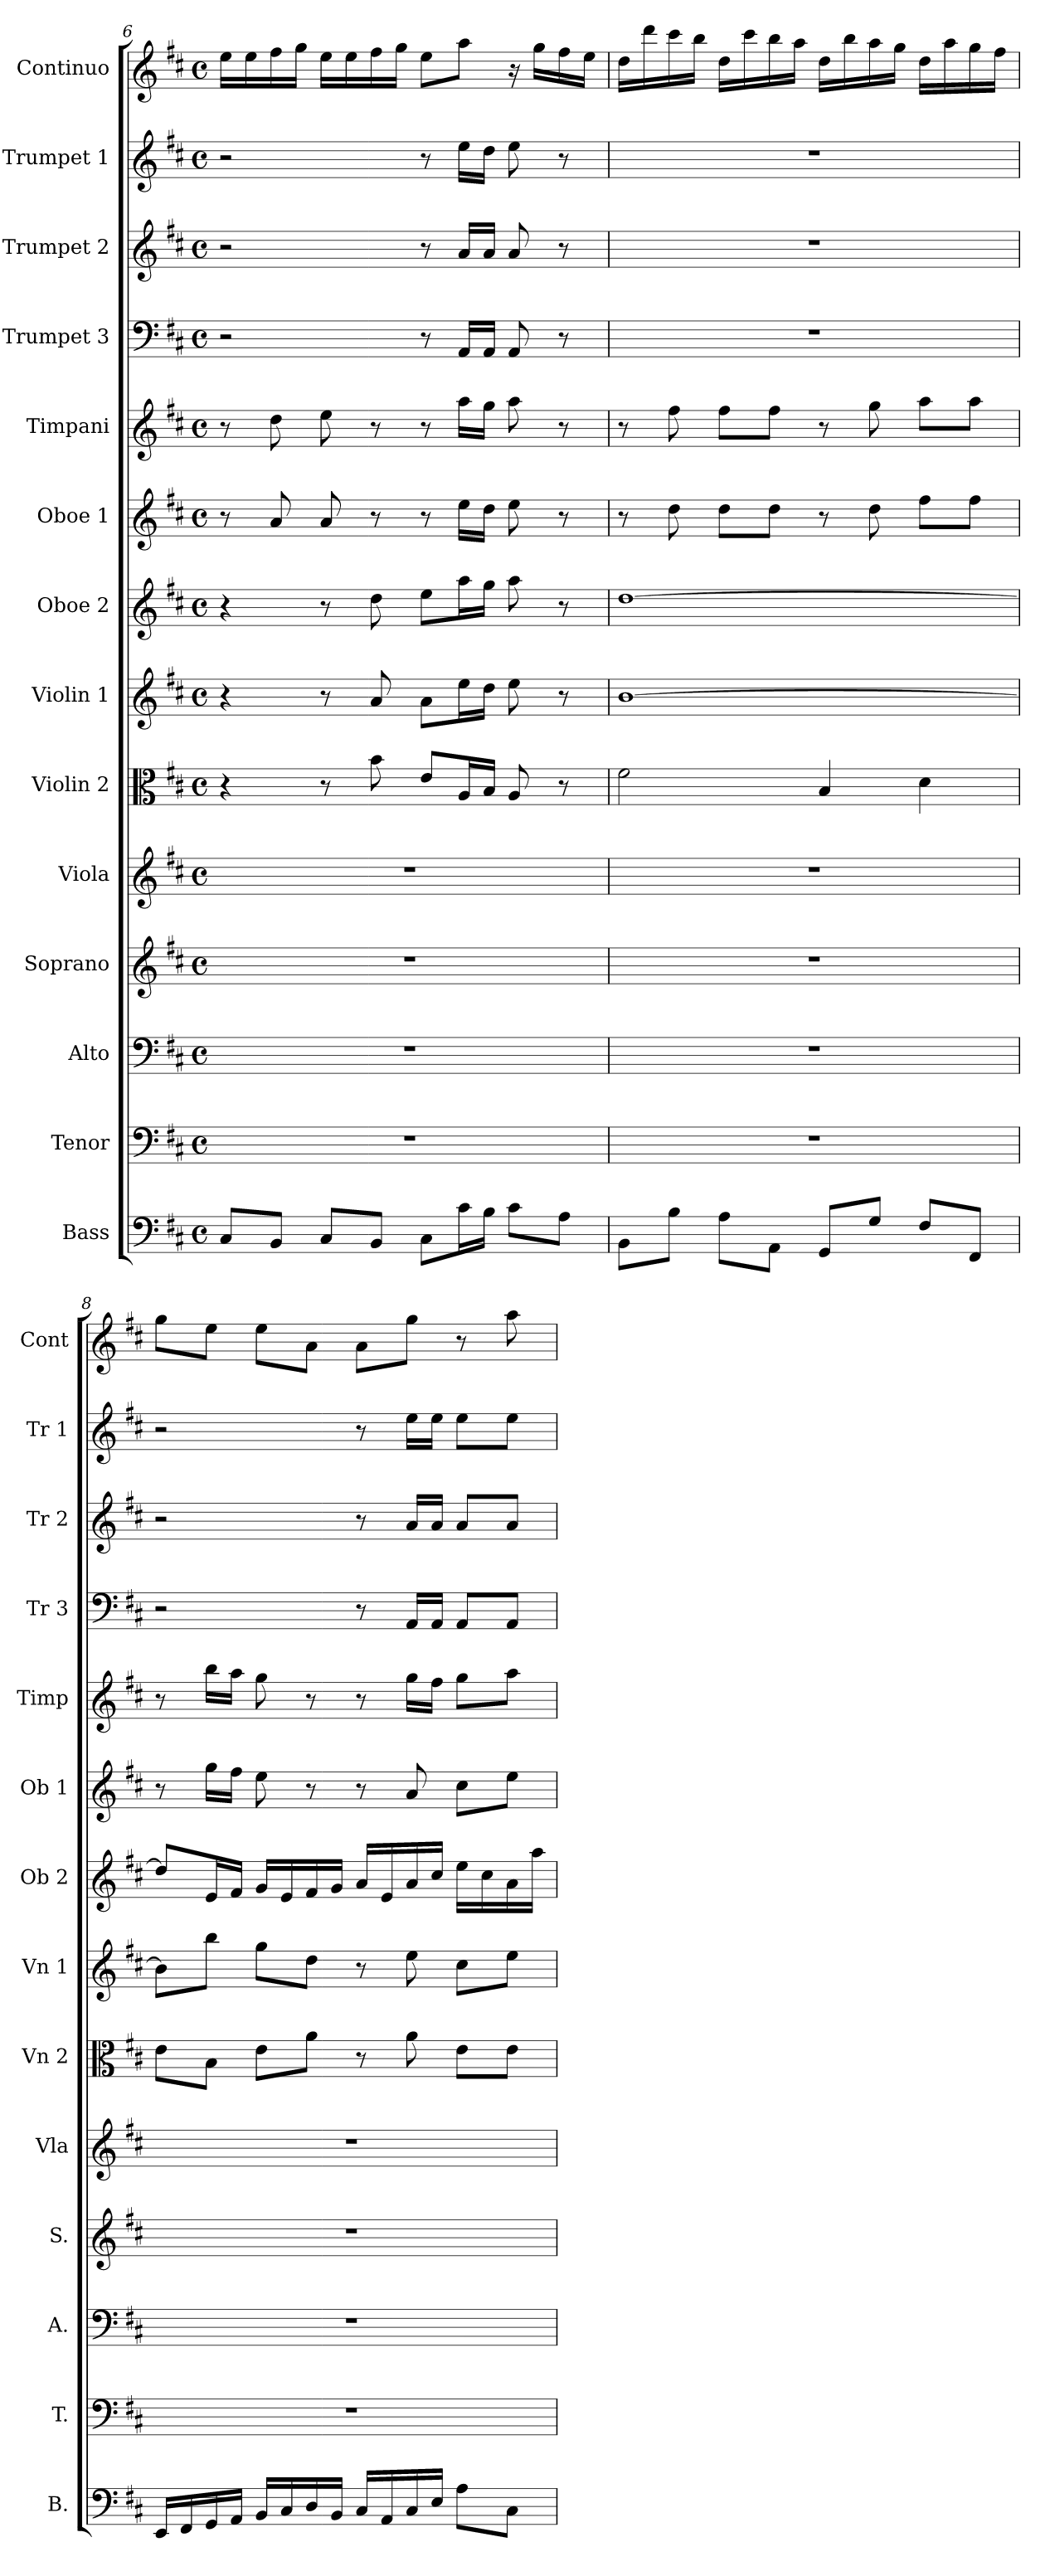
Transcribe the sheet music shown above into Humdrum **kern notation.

**kern	**kern	**kern	**kern	**kern	**kern	**kern	**kern	**kern	**kern	**kern	**kern	**kern	**kern
*part14	*part13	*part12	*part11	*part10	*part9	*part8	*part7	*part6	*part5	*part4	*part3	*part2	*part1
*staff14	*staff13	*staff12	*staff11	*staff10	*staff9	*staff8	*staff7	*staff6	*staff5	*staff4	*staff3	*staff2	*staff1
*I"Bass	*I"Tenor	*I"Alto	*I"Soprano	*I"Viola	*I"Violin 2	*I"Violin 1	*I"Oboe 2	*I"Oboe 1	*I"Timpani	*I"Trumpet 3	*I"Trumpet 2	*I"Trumpet 1	*I"Continuo
*I'B.	*I'T.	*I'A.	*I'S.	*I'Vla	*I'Vn 2	*I'Vn 1	*I'Ob 2	*I'Ob 1	*I'Timp	*I'Tr 3	*I'Tr 2	*I'Tr 1	*I'Cont
!!LO:PB:g=z
*clefF4	*clefF4	*clefF4	*clefG2	*clefG2	*clefC3	*clefG2	*clefG2	*clefG2	*clefG2	*clefF4	*clefG2	*clefG2	*clefG2
*k[f#c#]	*k[f#c#]	*k[f#c#]	*k[f#c#]	*k[f#c#]	*k[f#c#]	*k[f#c#]	*k[f#c#]	*k[f#c#]	*k[f#c#]	*k[f#c#]	*k[f#c#]	*k[f#c#]	*k[f#c#]
*D:	*D:	*D:	*D:	*D:	*D:	*D:	*D:	*D:	*D:	*D:	*D:	*D:	*D:
*M4/4	*M4/4	*M4/4	*M4/4	*M4/4	*M4/4	*M4/4	*M4/4	*M4/4	*M4/4	*M4/4	*M4/4	*M4/4	*M4/4
*met(c)	*met(c)	*met(c)	*met(c)	*met(c)	*met(c)	*met(c)	*met(c)	*met(c)	*met(c)	*met(c)	*met(c)	*met(c)	*met(c)
=6	=6	=6	=6	=6	=6	=6	=6	=6	=6	=6	=6	=6	=6
8C#/L	1r	1r	1r	1r	4r	4r	4r	8r	8r	2r	2r	2r	16ee\LL
.	.	.	.	.	.	.	.	.	.	.	.	.	16ee\
8BB/J	.	.	.	.	.	.	.	8a/	8dd\	.	.	.	16ff#\
.	.	.	.	.	.	.	.	.	.	.	.	.	16gg\JJ
8C#/L	.	.	.	.	8r	8r	8r	8a/	8ee\	.	.	.	16ee\LL
.	.	.	.	.	.	.	.	.	.	.	.	.	16ee\
8BB/J	.	.	.	.	8b\	8a/	8dd\	8r	8r	.	.	.	16ff#\
.	.	.	.	.	.	.	.	.	.	.	.	.	16gg\JJ
8C#\L	.	.	.	.	8e/L	8a\L	8ee\L	8r	8r	8r	8r	8r	8ee\L
16c#\L	.	.	.	.	16A/L	16ee\L	16aa\L	16ee\LL	16aa\LL	16AA/LL	16a/LL	16ee\LL	8aa\J
16B\JJ	.	.	.	.	16B/JJ	16dd\JJ	16gg\JJ	16dd\JJ	16gg\JJ	16AA/JJ	16a/JJ	16dd\JJ	.
8c#\L	.	.	.	.	8A/	8ee\	8aa\	8ee\	8aa\	8AA/	8a/	8ee\	16r
.	.	.	.	.	.	.	.	.	.	.	.	.	16gg\LL
8A\J	.	.	.	.	8r	8r	8r	8r	8r	8r	8r	8r	16ff#\
.	.	.	.	.	.	.	.	.	.	.	.	.	16ee\JJ
=7	=7	=7	=7	=7	=7	=7	=7	=7	=7	=7	=7	=7	=7
8BB\L	1r	1r	1r	1r	2f#\	[1b	[1dd	8r	8r	1r	1r	1r	16dd\LL
.	.	.	.	.	.	.	.	.	.	.	.	.	16ddd\
8B\J	.	.	.	.	.	.	.	8dd\	8ff#\	.	.	.	16ccc#\
.	.	.	.	.	.	.	.	.	.	.	.	.	16bb\JJ
8A\L	.	.	.	.	.	.	.	8dd\L	8ff#\L	.	.	.	16dd\LL
.	.	.	.	.	.	.	.	.	.	.	.	.	16ccc#\
8AA\J	.	.	.	.	.	.	.	8dd\J	8ff#\J	.	.	.	16bb\
.	.	.	.	.	.	.	.	.	.	.	.	.	16aa\JJ
8GG/L	.	.	.	.	4B/	.	.	8r	8r	.	.	.	16dd\LL
.	.	.	.	.	.	.	.	.	.	.	.	.	16bb\
8G/J	.	.	.	.	.	.	.	8dd\	8gg\	.	.	.	16aa\
.	.	.	.	.	.	.	.	.	.	.	.	.	16gg\JJ
8F#/L	.	.	.	.	4d\	.	.	8ff#\L	8aa\L	.	.	.	16dd\LL
.	.	.	.	.	.	.	.	.	.	.	.	.	16aa\
8FF#/J	.	.	.	.	.	.	.	8ff#\J	8aa\J	.	.	.	16gg\
.	.	.	.	.	.	.	.	.	.	.	.	.	16ff#\JJ
=8	=8	=8	=8	=8	=8	=8	=8	=8	=8	=8	=8	=8	=8
16EE/LL	1r	1r	1r	1r	8e\L	8b\L]	8dd/L]	8r	8r	2r	2r	2r	8gg\L
16FF#/	.	.	.	.	.	.	.	.	.	.	.	.	.
16GG/	.	.	.	.	8B\J	8bb\J	16e/L	16gg\LL	16bb\LL	.	.	.	8ee\J
16AA/JJ	.	.	.	.	.	.	16f#/JJ	16ff#\JJ	16aa\JJ	.	.	.	.
16BB/LL	.	.	.	.	8e\L	8gg\L	16g/LL	8ee\	8gg\	.	.	.	8ee\L
16C#/	.	.	.	.	.	.	16e/	.	.	.	.	.	.
16D/	.	.	.	.	8a\J	8dd\J	16f#/	8r	8r	.	.	.	8a\J
16BB/JJ	.	.	.	.	.	.	16g/JJ	.	.	.	.	.	.
16C#/LL	.	.	.	.	8r	8r	16a/LL	8r	8r	8r	8r	8r	8a\L
16AA/	.	.	.	.	.	.	16e/	.	.	.	.	.	.
16C#/	.	.	.	.	8a\	8ee\	16a/	8a/	16gg\LL	16AA/LL	16a/LL	16ee\LL	8gg\J
16E/JJ	.	.	.	.	.	.	16cc#/JJ	.	16ff#\JJ	16AA/JJ	16a/JJ	16ee\JJ	.
8A\L	.	.	.	.	8e\L	8cc#\L	16ee\LL	8cc#\L	8gg\L	8AA/L	8a/L	8ee\L	8r
.	.	.	.	.	.	.	16cc#\	.	.	.	.	.	.
8C#\J	.	.	.	.	8e\J	8ee\J	16a\	8ee\J	8aa\J	8AA/J	8a/J	8ee\J	8aa\
.	.	.	.	.	.	.	16aa\JJ	.	.	.	.	.	.
=	=	=	=	=	=	=	=	=	=	=	=	=	=
*-	*-	*-	*-	*-	*-	*-	*-	*-	*-	*-	*-	*-	*-
